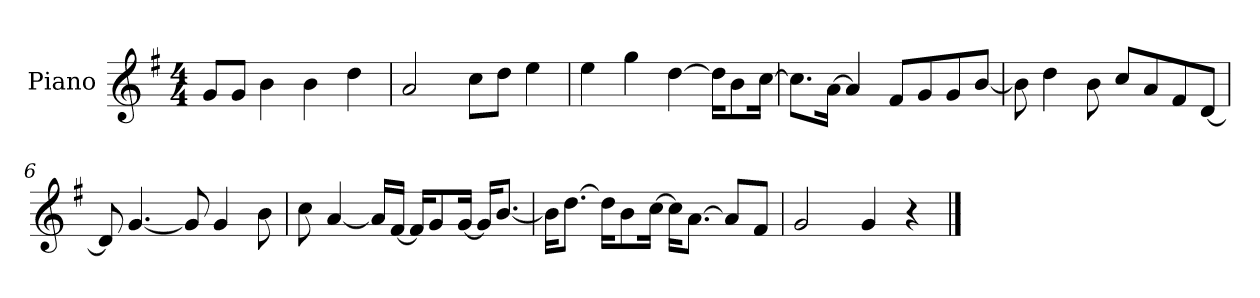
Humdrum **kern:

**kern
*part1
*staff1
*I"Piano
*I'P-no
*clefG2
*k[f#]
*M4/4
*MM90
=1
8g/L
8g/J
4b\
4b\
4dd\
=2
2a/
8cc\L
8dd\J
4ee\
=3
4ee\
4gg\
[4dd\
16dd\KL]
8b\
[16cc\Jk
=4
8.cc\L]
[16a\Jk
4a/]
8f#/L
8g/
8g/
[8b/J
=5
8b\]
4dd\
8b\
8cc/L
8a/
8f#/
[8d/J
=6
8d/]
[4.g/
8g/]
4g/
8b\
!!LO:LB:g=z
=7
8cc\
[4a/
16a/LL]
[16f#/JJ
16f#/KL]
8g/
[16g/Jk
16g/KL]
[8.b/J
=8
16b\KL]
[8.dd\J
16dd\KL]
8b\
[16cc\Jk
16cc\KL]
[8.a\J
8a/L]
8f#/J
=9
2g/
4g/
4r
==
*-
